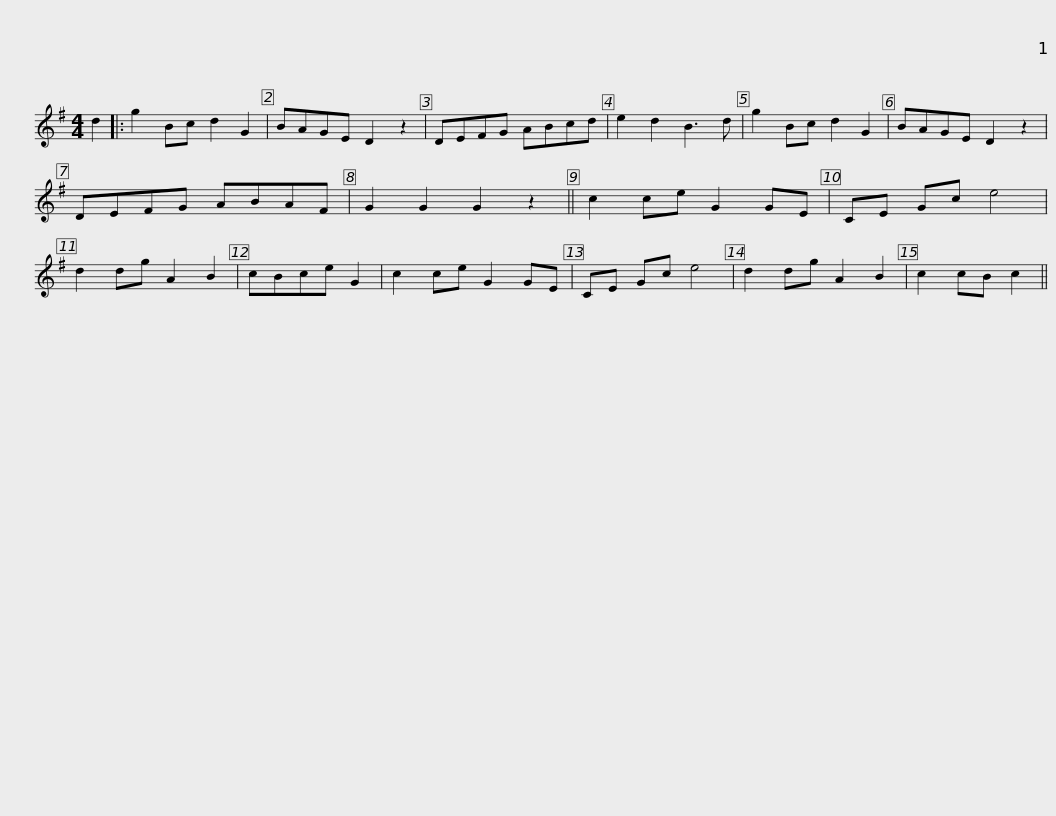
X:1
L:1/8
M:4/4
I:linebreak $
K:G
V:1 treble
V:1
 d2 |: g2 Bc d2 G2 | BAGE D2 z2 | DEFG ABcd | e2 d2 B3 d | %5
 g2 Bc d2 G2 | BAGE D2 z2 |$ DEFG ABAF | G2 G2 G2 z2 || c2 ce G2 GE | %10
 CE Gc e4 | d2 dg A2 B2 | cBce G2 | c2 ce G2 GE | CE Gc e4 |$ %15
 d2 dg A2 B2 | c2 cB c2 || %17
